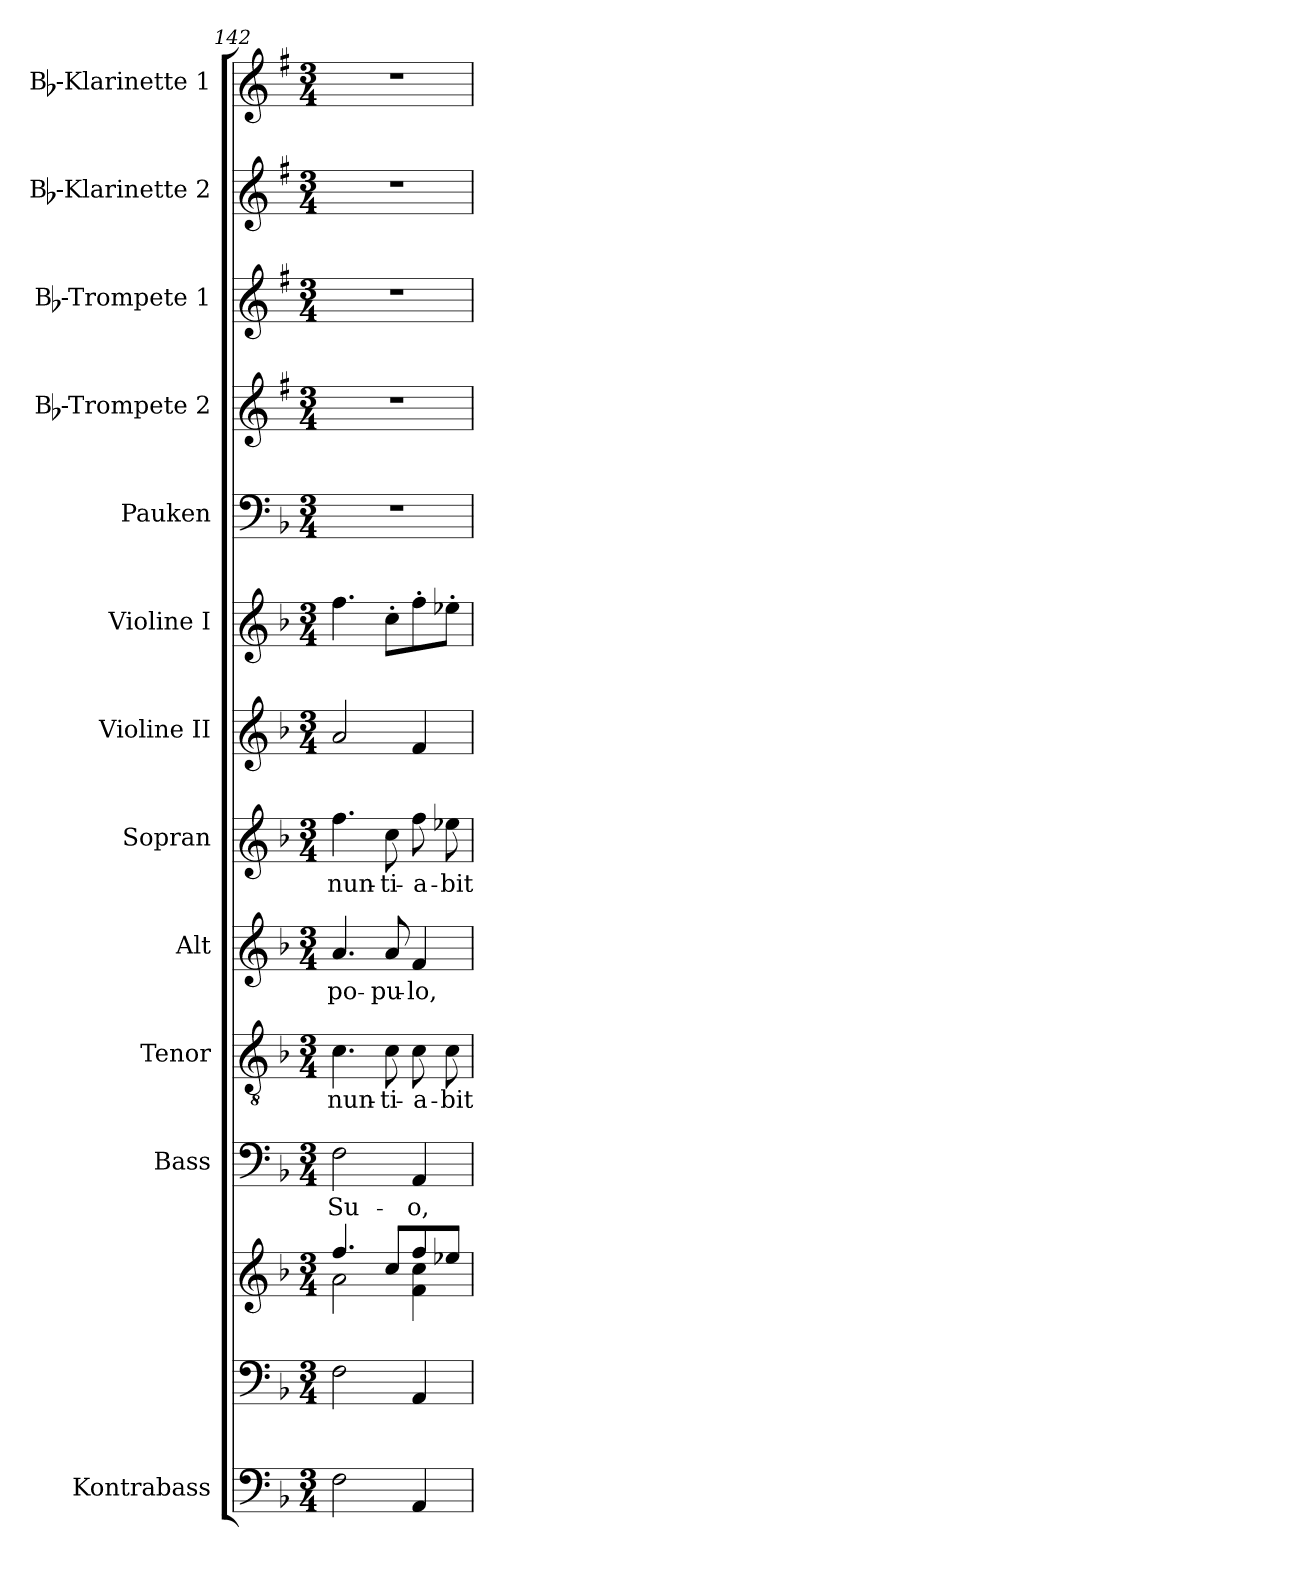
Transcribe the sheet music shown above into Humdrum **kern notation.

**kern	**kern	**kern	**kern	**text	**kern	**text	**kern	**text	**kern	**text	**kern	**kern	**kern	**kern	**kern	**kern	**kern
*part13	*part12	*part12	*part11	*part11	*part10	*part10	*part9	*part9	*part8	*part8	*part7	*part6	*part5	*part4	*part3	*part2	*part1
*staff14	*staff13	*staff12	*staff11	*staff11	*staff10	*staff10	*staff9	*staff9	*staff8	*staff8	*staff7	*staff6	*staff5	*staff4	*staff3	*staff2	*staff1
*I"Kontrabass	*	*	*I"Bass	*	*I"Tenor	*	*I"Alt	*	*I"Sopran	*	*I"Violine II	*I"Violine I	*I"Pauken	*I"Bb-Trompete 2	*I"Bb-Trompete 1	*I"Bb-Klarinette 2	*I"Bb-Klarinette 1
*I'Kb.	*	*	*I'B.	*	*I'T.	*	*I'A.	*	*I'S.	*	*I'Vl. II	*I'Vl. I	*I'Pk.	*I'Bb Trp. 2	*I'Bb Trp. 1	*I'Bb Kl. 2	*I'Bb Kl. 1
*clefF4	*clefF4	*clefG2	*clefF4	*	*clefGv2	*	*clefG2	*	*clefG2	*	*clefG2	*clefG2	*clefF4	*clefG2	*clefG2	*clefG2	*clefG2
*ITrd7c12	*	*	*	*	*	*	*	*	*	*	*	*	*	*ITrd1c2	*ITrd1c2	*ITrd1c2	*ITrd1c2
*k[b-]	*k[b-]	*k[b-]	*k[b-]	*	*k[b-]	*	*k[b-]	*	*k[b-]	*	*k[b-]	*k[b-]	*k[b-]	*k[b-]	*k[b-]	*k[b-]	*k[b-]
*F:	*F:	*F:	*F:	*	*F:	*	*F:	*	*F:	*	*F:	*F:	*F:	*F:	*F:	*F:	*F:
*M3/4	*M3/4	*M3/4	*M3/4	*	*M3/4	*	*M3/4	*	*M3/4	*	*M3/4	*M3/4	*M3/4	*M3/4	*M3/4	*M3/4	*M3/4
=142	=142	=142	=142	=142	=142	=142	=142	=142	=142	=142	=142	=142	=142	=142	=142	=142	=142
*	*	*^	*	*	*	*	*	*	*	*	*	*	*	*	*	*	*
!	!	!	!	!	!LO:LY:b	!	!LO:LY:b	!	!LO:LY:b	!	!LO:LY:b	!	!	!	!	!	!	!
2FF\	2F\	4.ff/	2a\	2F\	Su-	4.c\	-nun-	4.a/	po-	4.ff\	-nun-	2a/	4.ff\	2.r	2.r	2.r	2.r	2.r
!	!	!	!	!	!	!	!LO:LY:b	!	!LO:LY:b	!	!LO:LY:b	!	!	!	!	!	!	!
.	.	8cc/L	.	.	.	8c\	-ti-	8a/	-pu-	8cc\	-ti-	.	8cc'>\L	.	.	.	.	.
!	!	!	!	!	!LO:LY:b	!	!LO:LY:b	!	!LO:LY:b	!	!LO:LY:b	!	!	!	!	!	!	!
4AAA/	4AA/	8ff/	4f\ 4cc\	4AA/	-o,	8c\	-a-	4f/	-lo,	8ff\	-a-	4f/	8ff'>\	.	.	.	.	.
!	!	!	!	!	!	!	!LO:LY:b	!	!	!	!LO:LY:b	!	!	!	!	!	!	!
.	.	8ee-X/J	.	.	.	8c\	-bit	.	.	8ee-X\	-bit	.	8ee-X'>\J	.	.	.	.	.
*	*	*v	*v	*	*	*	*	*	*	*	*	*	*	*	*	*	*	*
=	=	=	=	=	=	=	=	=	=	=	=	=	=	=	=	=	=
*-	*-	*-	*-	*-	*-	*-	*-	*-	*-	*-	*-	*-	*-	*-	*-	*-	*-
